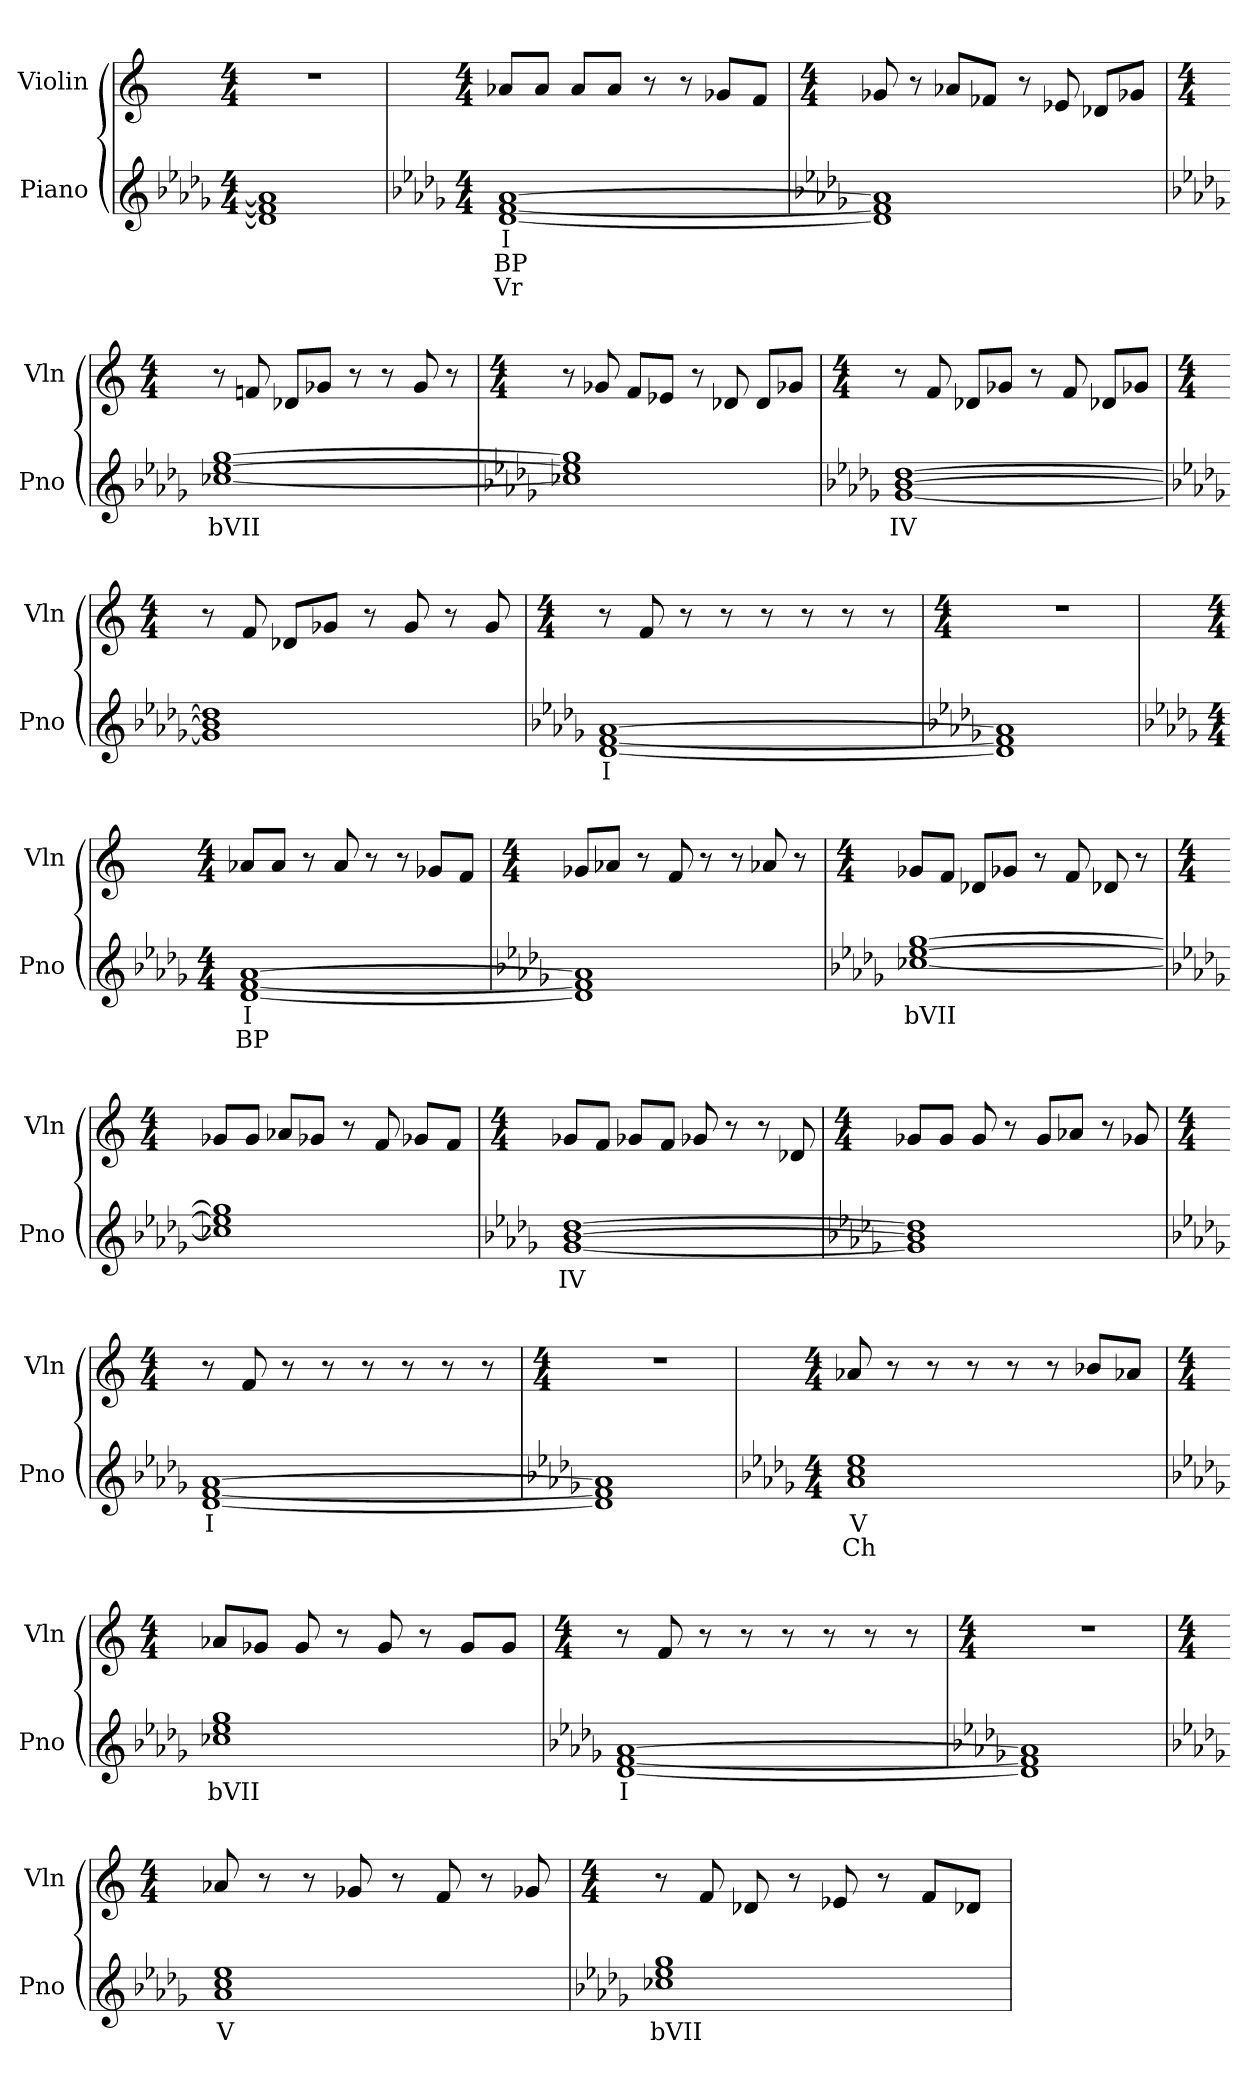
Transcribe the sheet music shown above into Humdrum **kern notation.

**kern	**text	**text	**text	**kern
*part2	*part2	*part2	*part2	*part1
*staff2	*staff2	*staff2	*staff2	*staff1
*I"Piano	*	*	*	*I"Violin
*I'Pno	*	*	*	*I'Vln
*k[b-e-a-d-g-]	*	*	*	*
*D-:	*	*	*	*
*M4/4	*	*	*	*M4/4
=	=	=	=	=
1d-] 1f] 1a-]	.	.	.	1r
=	=	=	=	=
*k[b-e-a-d-g-]	*	*	*	*
*D-:	*	*	*	*
*M4/4	*	*	*	*M4/4
[1d- [1f [1a-	I	BP	Vr	8a-XL
.	.	.	.	8a-J
.	.	.	.	8a-L
.	.	.	.	8a-J
.	.	.	.	8r
.	.	.	.	8r
.	.	.	.	8g-XL
.	.	.	.	8fJ
=	=	=	=	=
*k[b-e-a-d-g-]	*	*	*	*
*D-:	*	*	*	*
*	*	*	*	*M4/4
1d-] 1f] 1a-]	.	.	.	8g-X
.	.	.	.	8r
.	.	.	.	8a-XL
.	.	.	.	8f-XJ
.	.	.	.	8r
.	.	.	.	8e-X
.	.	.	.	8d-XL
.	.	.	.	8g-XJ
=	=	=	=	=
*k[b-e-a-d-g-]	*	*	*	*
*D-:	*	*	*	*
*	*	*	*	*M4/4
[1cc-X [1ee- [1gg-	bVII	.	.	8r
.	.	.	.	8fn
.	.	.	.	8d-XL
.	.	.	.	8g-XJ
.	.	.	.	8r
.	.	.	.	8r
.	.	.	.	8g-
.	.	.	.	8r
=	=	=	=	=
*k[b-e-a-d-g-]	*	*	*	*
*D-:	*	*	*	*
*	*	*	*	*M4/4
1cc-X] 1ee-] 1gg-]	.	.	.	8r
.	.	.	.	8g-X
.	.	.	.	8fL
.	.	.	.	8e-XJ
.	.	.	.	8r
.	.	.	.	8d-X
.	.	.	.	8d-L
.	.	.	.	8g-XJ
=	=	=	=	=
*k[b-e-a-d-g-]	*	*	*	*
*D-:	*	*	*	*
*	*	*	*	*M4/4
[1g- [1b- [1dd-	IV	.	.	8r
.	.	.	.	8f
.	.	.	.	8d-XL
.	.	.	.	8g-XJ
.	.	.	.	8r
.	.	.	.	8f
.	.	.	.	8d-XL
.	.	.	.	8g-XJ
=	=	=	=	=
*k[b-e-a-d-g-]	*	*	*	*
*D-:	*	*	*	*
*	*	*	*	*M4/4
1g-] 1b-] 1dd-]	.	.	.	8r
.	.	.	.	8f
.	.	.	.	8d-XL
.	.	.	.	8g-XJ
.	.	.	.	8r
.	.	.	.	8g-
.	.	.	.	8r
.	.	.	.	8g-
=	=	=	=	=
*k[b-e-a-d-g-]	*	*	*	*
*D-:	*	*	*	*
*	*	*	*	*M4/4
[1d- [1f [1a-	I	.	.	8r
.	.	.	.	8f
.	.	.	.	8r
.	.	.	.	8r
.	.	.	.	8r
.	.	.	.	8r
.	.	.	.	8r
.	.	.	.	8r
=	=	=	=	=
*k[b-e-a-d-g-]	*	*	*	*
*D-:	*	*	*	*
*	*	*	*	*M4/4
1d-] 1f] 1a-]	.	.	.	1r
=	=	=	=	=
*k[b-e-a-d-g-]	*	*	*	*
*D-:	*	*	*	*
*M4/4	*	*	*	*M4/4
[1d- [1f [1a-	I	BP	.	8a-XL
.	.	.	.	8a-J
.	.	.	.	8r
.	.	.	.	8a-
.	.	.	.	8r
.	.	.	.	8r
.	.	.	.	8g-XL
.	.	.	.	8fJ
=	=	=	=	=
*k[b-e-a-d-g-]	*	*	*	*
*D-:	*	*	*	*
*	*	*	*	*M4/4
1d-] 1f] 1a-]	.	.	.	8g-XL
.	.	.	.	8a-XJ
.	.	.	.	8r
.	.	.	.	8f
.	.	.	.	8r
.	.	.	.	8r
.	.	.	.	8a-X
.	.	.	.	8r
=	=	=	=	=
*k[b-e-a-d-g-]	*	*	*	*
*D-:	*	*	*	*
*	*	*	*	*M4/4
[1cc-X [1ee- [1gg-	bVII	.	.	8g-XL
.	.	.	.	8fJ
.	.	.	.	8d-XL
.	.	.	.	8g-XJ
.	.	.	.	8r
.	.	.	.	8f
.	.	.	.	8d-X
.	.	.	.	8r
=	=	=	=	=
*k[b-e-a-d-g-]	*	*	*	*
*D-:	*	*	*	*
*	*	*	*	*M4/4
1cc-X] 1ee-] 1gg-]	.	.	.	8g-XL
.	.	.	.	8g-J
.	.	.	.	8a-XL
.	.	.	.	8g-XJ
.	.	.	.	8r
.	.	.	.	8f
.	.	.	.	8g-XL
.	.	.	.	8fJ
=	=	=	=	=
*k[b-e-a-d-g-]	*	*	*	*
*D-:	*	*	*	*
*	*	*	*	*M4/4
[1g- [1b- [1dd-	IV	.	.	8g-XL
.	.	.	.	8fJ
.	.	.	.	8g-XL
.	.	.	.	8fJ
.	.	.	.	8g-X
.	.	.	.	8r
.	.	.	.	8r
.	.	.	.	8d-X
=	=	=	=	=
*k[b-e-a-d-g-]	*	*	*	*
*D-:	*	*	*	*
*	*	*	*	*M4/4
1g-] 1b-] 1dd-]	.	.	.	8g-XL
.	.	.	.	8g-J
.	.	.	.	8g-
.	.	.	.	8r
.	.	.	.	8g-L
.	.	.	.	8a-XJ
.	.	.	.	8r
.	.	.	.	8g-X
=	=	=	=	=
*k[b-e-a-d-g-]	*	*	*	*
*D-:	*	*	*	*
*	*	*	*	*M4/4
[1d- [1f [1a-	I	.	.	8r
.	.	.	.	8f
.	.	.	.	8r
.	.	.	.	8r
.	.	.	.	8r
.	.	.	.	8r
.	.	.	.	8r
.	.	.	.	8r
=	=	=	=	=
*k[b-e-a-d-g-]	*	*	*	*
*D-:	*	*	*	*
*	*	*	*	*M4/4
1d-] 1f] 1a-]	.	.	.	1r
=	=	=	=	=
*k[b-e-a-d-g-]	*	*	*	*
*D-:	*	*	*	*
*M4/4	*	*	*	*M4/4
1a- 1cc 1ee-	V	Ch	.	8a-X
.	.	.	.	8r
.	.	.	.	8r
.	.	.	.	8r
.	.	.	.	8r
.	.	.	.	8r
.	.	.	.	8b-XL
.	.	.	.	8a-XJ
=	=	=	=	=
*k[b-e-a-d-g-]	*	*	*	*
*D-:	*	*	*	*
*	*	*	*	*M4/4
1cc-X 1ee- 1gg-	bVII	.	.	8a-XL
.	.	.	.	8g-XJ
.	.	.	.	8g-
.	.	.	.	8r
.	.	.	.	8g-
.	.	.	.	8r
.	.	.	.	8g-L
.	.	.	.	8g-J
=	=	=	=	=
*k[b-e-a-d-g-]	*	*	*	*
*D-:	*	*	*	*
*	*	*	*	*M4/4
[1d- [1f [1a-	I	.	.	8r
.	.	.	.	8f
.	.	.	.	8r
.	.	.	.	8r
.	.	.	.	8r
.	.	.	.	8r
.	.	.	.	8r
.	.	.	.	8r
=	=	=	=	=
*k[b-e-a-d-g-]	*	*	*	*
*D-:	*	*	*	*
*	*	*	*	*M4/4
1d-] 1f] 1a-]	.	.	.	1r
=	=	=	=	=
*k[b-e-a-d-g-]	*	*	*	*
*D-:	*	*	*	*
*	*	*	*	*M4/4
1a- 1cc 1ee-	V	.	.	8a-X
.	.	.	.	8r
.	.	.	.	8r
.	.	.	.	8g-X
.	.	.	.	8r
.	.	.	.	8f
.	.	.	.	8r
.	.	.	.	8g-X
=	=	=	=	=
*k[b-e-a-d-g-]	*	*	*	*
*D-:	*	*	*	*
*	*	*	*	*M4/4
1cc-X 1ee- 1gg-	bVII	.	.	8r
.	.	.	.	8f
.	.	.	.	8d-X
.	.	.	.	8r
.	.	.	.	8e-X
.	.	.	.	8r
.	.	.	.	8fL
.	.	.	.	8d-XJ
=	=	=	=	=
*-	*-	*-	*-	*-
